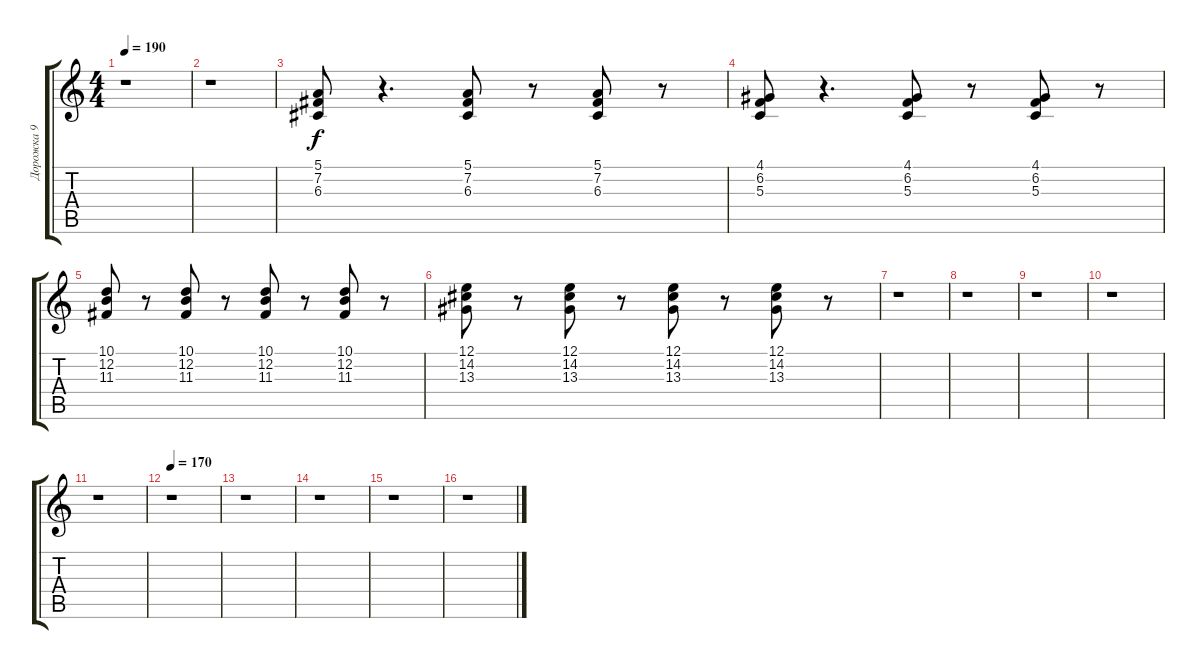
\track ("Дорожка 9" "Дорожка 9") {instrument choiraahs}
\staff {score tabs}
\tuning (E4 B3 G3 D3 A2 E2) {hide}
\ts (4 4)
\tempo 190
\clef g2
\ks c
r.1{dy f} |
r.1 |
(5.1 7.2 6.3).8 r.4{d} (5.1 7.2 6.3).8 r.8 (5.1 7.2 6.3).8 r.8 |
(4.1 6.2 5.3).8 r.4{d} (4.1 6.2 5.3).8 r.8 (4.1 6.2 5.3).8 r.8 |
(10.1 12.2 11.3).8 r.8 (10.1 12.2 11.3).8 r.8 (10.1 12.2 11.3).8 r.8 (10.1 12.2 11.3).8 r.8 |
(12.1 14.2 13.3).8 r.8 (12.1 14.2 13.3).8 r.8 (12.1 14.2 13.3).8 r.8 (12.1 14.2 13.3).8 r.8 |
r.1 |
r.1 |
r.1 |
r.1 |
r.1 |
\tempo 170
r.1 |
r.1 |
r.1 |
r.1 |
r.1
